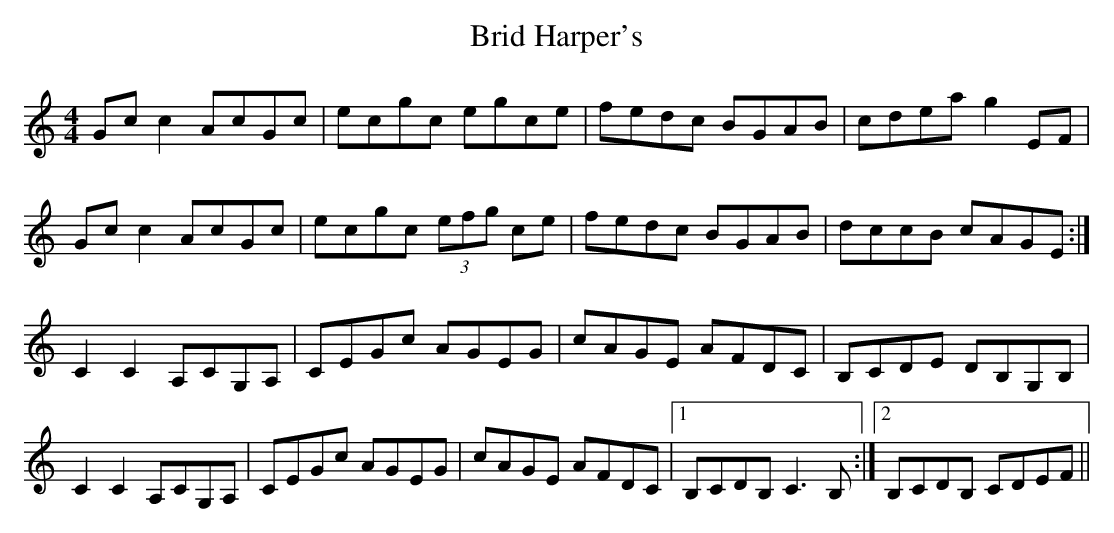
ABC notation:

X:1
T: Brid Harper's
L: 1/8
M: 4/4
K: C
Gc c2 AcGc|ecgc egce|fedc BGAB|cdea g2 EF|
Gc c2 AcGc|ecgc (3efg ce|fedc BGAB|dccB cAGE :|
C2 C2 A,CG,A,|CEGc AGEG|cAGE AFDC|B,CDE DB,G,B,|
C2 C2 A,CG,A,|CEGc AGEG|cAGE AFDC|1 B,CDB, C3 B, :|2\
B,CDB, CDEF ||
